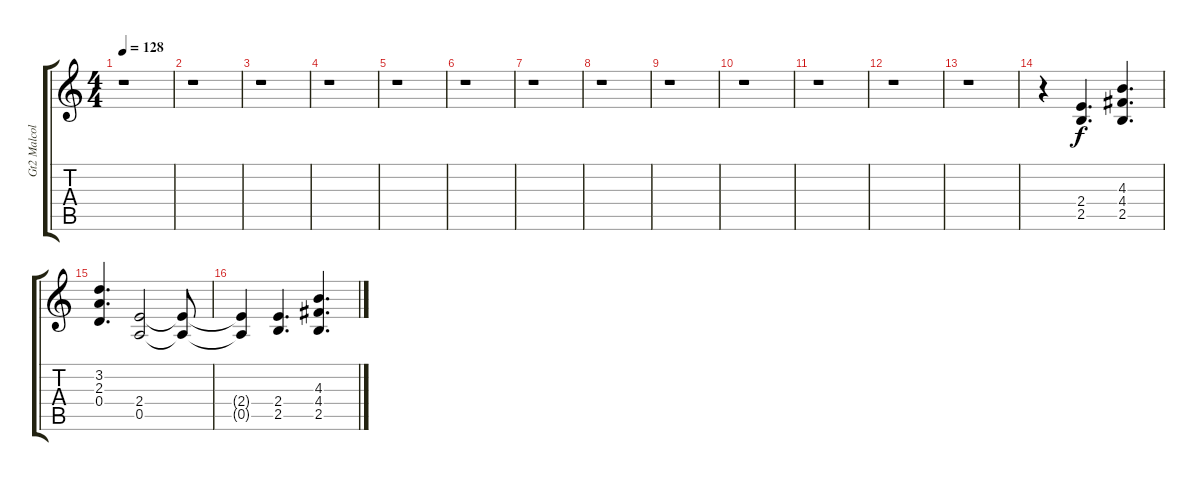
\track ("Gt2 Malcolm" "Gt2 Malcol") {instrument overdrivenguitar}
\staff {score tabs}
\tuning (E4 B3 G3 D3 A2 E2) {hide}
\ts (4 4)
\tempo 128
\clef g2
\ks c
r.1{dy f} |
r.1 |
r.1 |
r.1 |
r.1 |
r.1 |
r.1 |
r.1 |
r.1 |
r.1 |
r.1 |
r.1 |
r.1 |
r.4 (2.4 2.5).4{d} (4.3 4.4 2.5).4{d} |
(3.2 2.3 0.4).4{d} (2.4 0.5).2 (2.4{t} 0.5{t}).8 |
(2.4{t} 0.5{t}).4 (2.4 2.5).4{d} (4.3 4.4 2.5).4{d}
